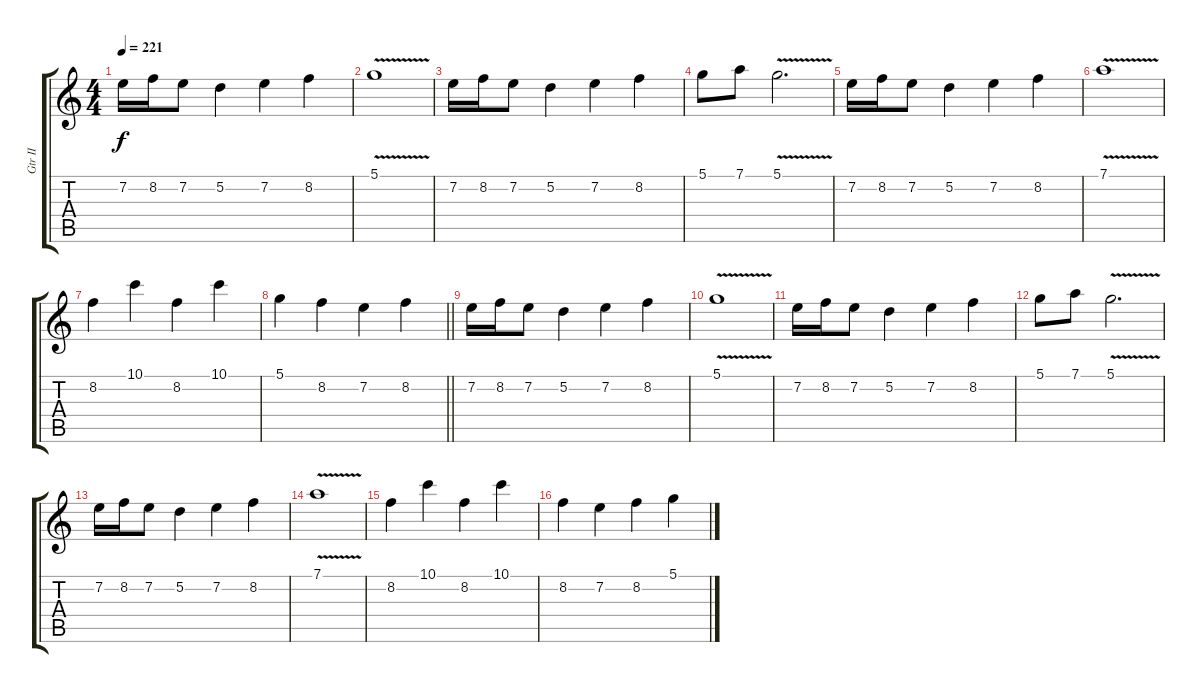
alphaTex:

\track ("Gtr II" "Gtr II") {instrument distortionguitar}
\staff {score tabs}
\tuning (D4 A3 F3 C3 G2 C2) {hide}
\ts (4 4)
\tempo 221
\clef g2
\ks c
7.2.16{dy f} 8.2.16 7.2.8 5.2.4 7.2.4 8.2.4 |
5.1{v}.1 |
7.2.16 8.2.16 7.2.8 5.2.4 7.2.4 8.2.4 |
5.1.8 7.1.8 5.1{v}.2{d} |
7.2.16 8.2.16 7.2.8 5.2.4 7.2.4 8.2.4 |
7.1{v}.1 |
8.2.4 10.1.4 8.2.4 10.1.4 |
\barLineRight lightlight
5.1.4 8.2.4 7.2.4 8.2.4 |
\section ("" "")
7.2.16 8.2.16 7.2.8 5.2.4 7.2.4 8.2.4 |
5.1{v}.1 |
7.2.16 8.2.16 7.2.8 5.2.4 7.2.4 8.2.4 |
5.1.8 7.1.8 5.1{v}.2{d} |
7.2.16 8.2.16 7.2.8 5.2.4 7.2.4 8.2.4 |
7.1{v}.1 |
8.2.4 10.1.4 8.2.4 10.1.4 |
8.2.4 7.2.4 8.2.4 5.1.4
